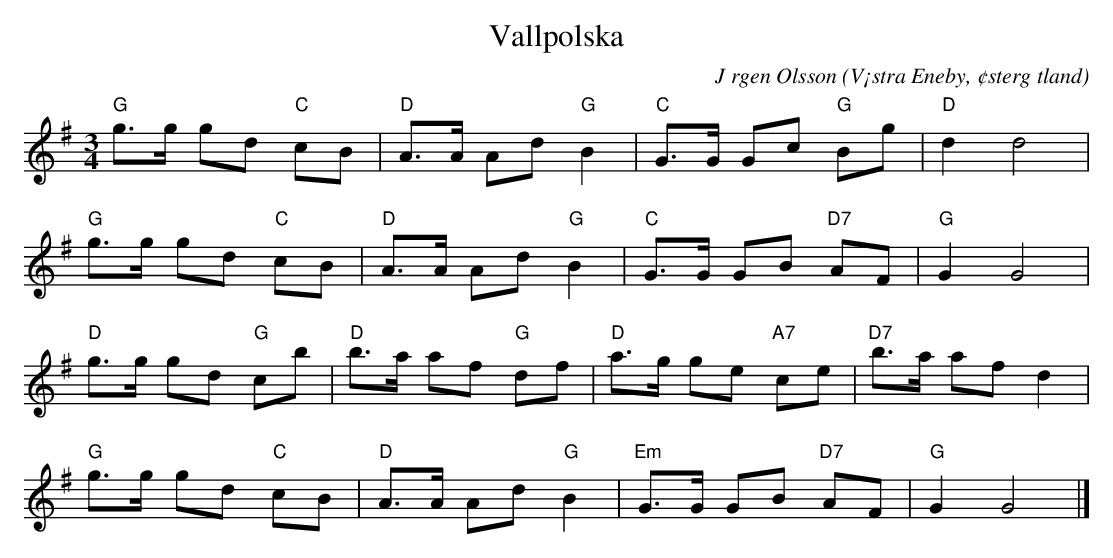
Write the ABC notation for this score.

X:1
T:Vallpolska
C:J rgen Olsson
O:V¡stra Eneby, ¢sterg tland
M:3/4
L:1/8
K:G
V:1
"G"g>g gd "C" cB| "D"A>A Ad "G"B2|"C"G>G Gc "G" Bg|"D"d2 d4|
"G"g>g gd "C" cB| "D"A>A Ad "G"B2|"C"G>G GB "D7" AF|"G"G2 G4|
"D"g>g gd "G" cb| "D"b>a af "G"df|"D"a>g ge "A7" ce|"D7"b>a af d2|
"G"g>g gd "C" cB| "D"A>A Ad "G"B2|"Em"G>G GB "D7" AF|"G"G2 G4|]
